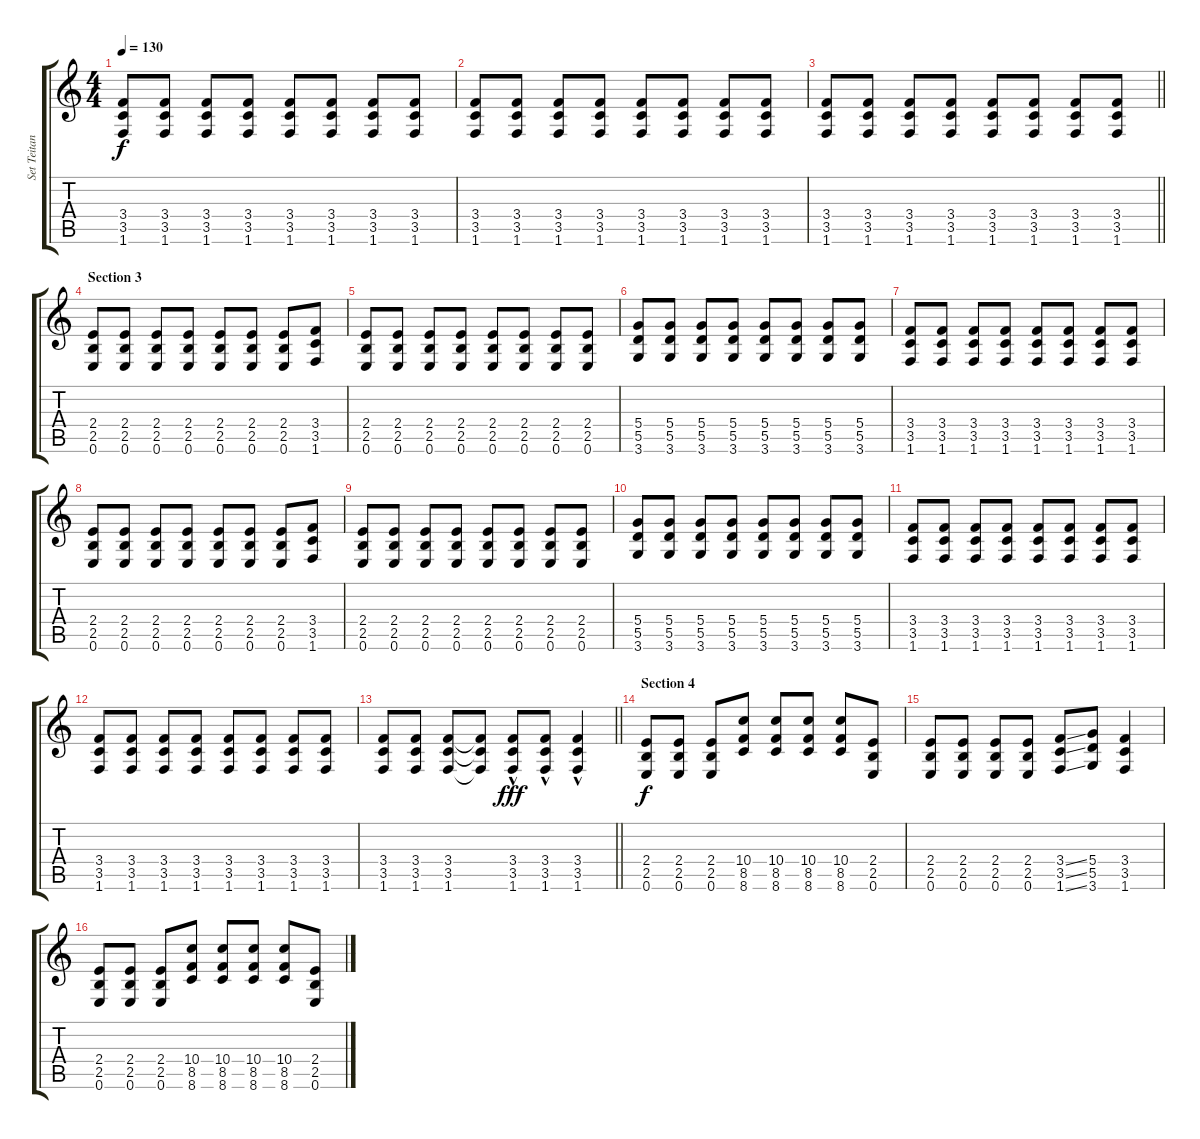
\track ("Set Teitan" "Set Teitan") {instrument distortionguitar}
\staff {score tabs}
\tuning (E4 B3 G3 D3 A2 E2) {hide}
\ts (4 4)
\tempo 130
\clef g2
\ks c
(3.4 3.5 1.6).8{dy f} (3.4 3.5 1.6).8 (3.4 3.5 1.6).8 (3.4 3.5 1.6).8 (3.4 3.5 1.6).8 (3.4 3.5 1.6).8 (3.4 3.5 1.6).8 (3.4 3.5 1.6).8 |
(3.4 3.5 1.6).8 (3.4 3.5 1.6).8 (3.4 3.5 1.6).8 (3.4 3.5 1.6).8 (3.4 3.5 1.6).8 (3.4 3.5 1.6).8 (3.4 3.5 1.6).8 (3.4 3.5 1.6).8 |
\barLineRight lightlight
(3.4 3.5 1.6).8 (3.4 3.5 1.6).8 (3.4 3.5 1.6).8 (3.4 3.5 1.6).8 (3.4 3.5 1.6).8 (3.4 3.5 1.6).8 (3.4 3.5 1.6).8 (3.4 3.5 1.6).8 |
\section ("" "Section 3")
(2.4 2.5 0.6).8 (2.4 2.5 0.6).8 (2.4 2.5 0.6).8 (2.4 2.5 0.6).8 (2.4 2.5 0.6).8 (2.4 2.5 0.6).8 (2.4 2.5 0.6).8 (3.4 3.5 1.6).8 |
(2.4 2.5 0.6).8 (2.4 2.5 0.6).8 (2.4 2.5 0.6).8 (2.4 2.5 0.6).8 (2.4 2.5 0.6).8 (2.4 2.5 0.6).8 (2.4 2.5 0.6).8 (2.4 2.5 0.6).8 |
(5.4 5.5 3.6).8 (5.4 5.5 3.6).8 (5.4 5.5 3.6).8 (5.4 5.5 3.6).8 (5.4 5.5 3.6).8 (5.4 5.5 3.6).8 (5.4 5.5 3.6).8 (5.4 5.5 3.6).8 |
(3.4 3.5 1.6).8 (3.4 3.5 1.6).8 (3.4 3.5 1.6).8 (3.4 3.5 1.6).8 (3.4 3.5 1.6).8 (3.4 3.5 1.6).8 (3.4 3.5 1.6).8 (3.4 3.5 1.6).8 |
(2.4 2.5 0.6).8 (2.4 2.5 0.6).8 (2.4 2.5 0.6).8 (2.4 2.5 0.6).8 (2.4 2.5 0.6).8 (2.4 2.5 0.6).8 (2.4 2.5 0.6).8 (3.4 3.5 1.6).8 |
(2.4 2.5 0.6).8 (2.4 2.5 0.6).8 (2.4 2.5 0.6).8 (2.4 2.5 0.6).8 (2.4 2.5 0.6).8 (2.4 2.5 0.6).8 (2.4 2.5 0.6).8 (2.4 2.5 0.6).8 |
(5.4 5.5 3.6).8 (5.4 5.5 3.6).8 (5.4 5.5 3.6).8 (5.4 5.5 3.6).8 (5.4 5.5 3.6).8 (5.4 5.5 3.6).8 (5.4 5.5 3.6).8 (5.4 5.5 3.6).8 |
(3.4 3.5 1.6).8 (3.4 3.5 1.6).8 (3.4 3.5 1.6).8 (3.4 3.5 1.6).8 (3.4 3.5 1.6).8 (3.4 3.5 1.6).8 (3.4 3.5 1.6).8 (3.4 3.5 1.6).8 |
(3.4 3.5 1.6).8 (3.4 3.5 1.6).8 (3.4 3.5 1.6).8 (3.4 3.5 1.6).8 (3.4 3.5 1.6).8 (3.4 3.5 1.6).8 (3.4 3.5 1.6).8 (3.4 3.5 1.6).8 |
\barLineRight lightlight
(3.4 3.5 1.6).8 (3.4 3.5 1.6).8 (3.4 3.5 1.6).8 (3.4{t} 3.5{t} 1.6{t}).8 (3.4{hac} 3.5{hac} 1.6{hac}).8{dy fff} (3.4{hac} 3.5{hac} 1.6{hac}).8 (3.4{hac} 3.5{hac} 1.6{hac}).4 |
\section ("" "Section 4")
(2.4 2.5 0.6).8{dy f volume 16} (2.4 2.5 0.6).8 (2.4 2.5 0.6).8 (10.4 8.5 8.6).8 (10.4 8.5 8.6).8 (10.4 8.5 8.6).8 (10.4 8.5 8.6).8 (2.4 2.5 0.6).8 |
(2.4 2.5 0.6).8 (2.4 2.5 0.6).8 (2.4 2.5 0.6).8 (2.4 2.5 0.6).8 (3.4{ss} 3.5{ss} 1.6{ss}).8 (5.4 5.5 3.6).8 (3.4 3.5 1.6).4 |
(2.4 2.5 0.6).8 (2.4 2.5 0.6).8 (2.4 2.5 0.6).8 (10.4 8.5 8.6).8 (10.4 8.5 8.6).8 (10.4 8.5 8.6).8 (10.4 8.5 8.6).8 (2.4 2.5 0.6).8
